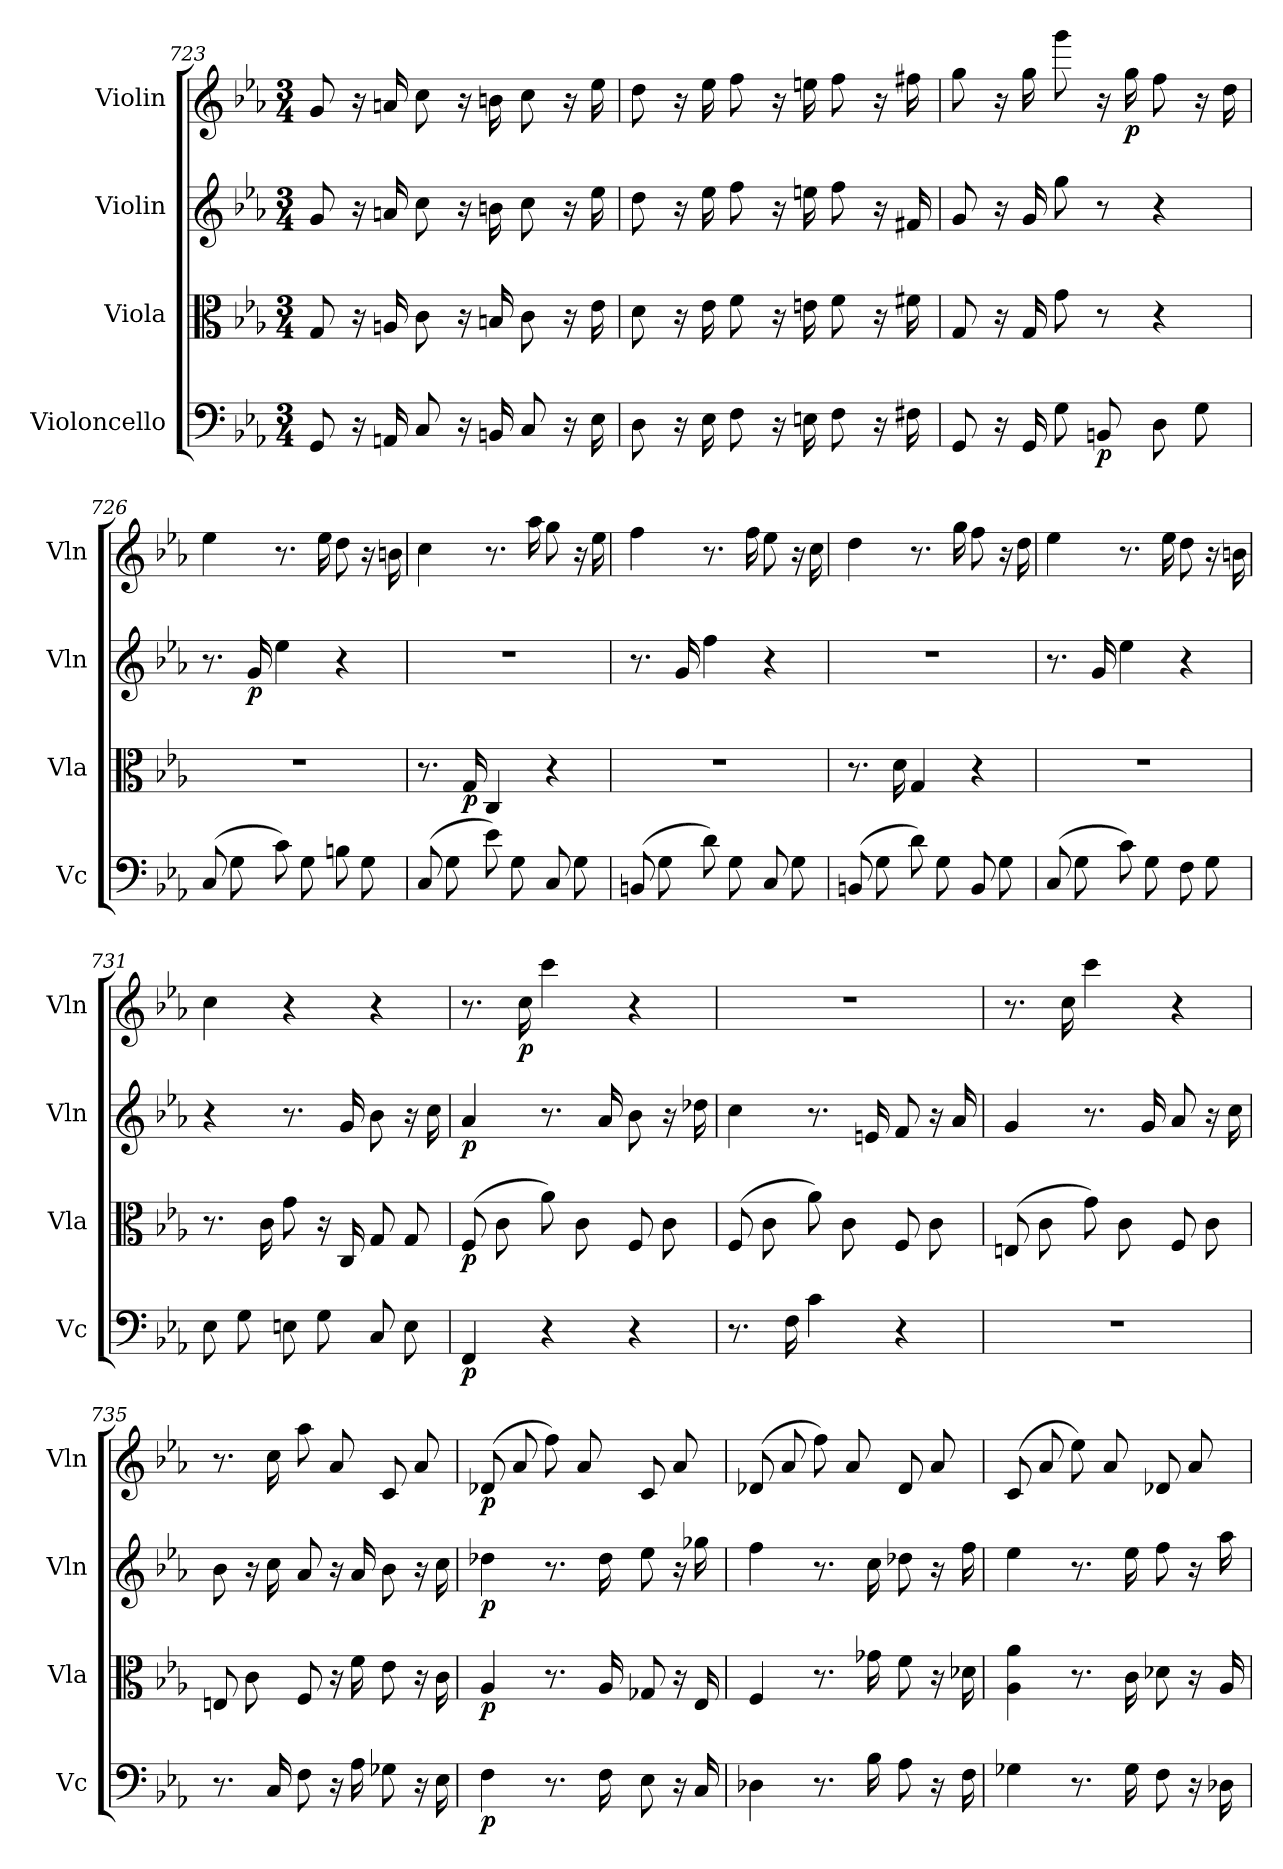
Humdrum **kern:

**kern	**dynam	**kern	**dynam	**kern	**dynam	**kern	**dynam
*part4	*part4	*part3	*part3	*part2	*part2	*part1	*part1
*staff4	*staff4	*staff3	*staff3	*staff2	*staff2	*staff1	*staff1
*I"Violoncello	*	*I"Viola	*	*I"Violin	*	*I"Violin	*
*I'Vc	*	*I'Vla	*	*I'Vln	*	*I'Vln	*
*clefF4	*	*clefC3	*	*clefG2	*	*clefG2	*
*k[b-e-a-]	*	*k[b-e-a-]	*	*k[b-e-a-]	*	*k[b-e-a-]	*
*M3/4	*	*M3/4	*	*M3/4	*	*M3/4	*
=723	=723	=723	=723	=723	=723	=723	=723
8GG	.	8G	.	8g	.	8g	.
16r	.	16r	.	16r	.	16r	.
16AAn	.	16An	.	16an	.	16an	.
8C	.	8c	.	8cc	.	8cc	.
16r	.	16r	.	16r	.	16r	.
16BBn	.	16Bn	.	16bn	.	16bn	.
8C	.	8c	.	8cc	.	8cc	.
16r	.	16r	.	16r	.	16r	.
16E-	.	16e-	.	16ee-	.	16ee-	.
=724	=724	=724	=724	=724	=724	=724	=724
8D	.	8d	.	8dd	.	8dd	.
16r	.	16r	.	16r	.	16r	.
16E-	.	16e-	.	16ee-	.	16ee-	.
8F	.	8f	.	8ff	.	8ff	.
16r	.	16r	.	16r	.	16r	.
16En	.	16en	.	16een	.	16een	.
8F	.	8f	.	8ff	.	8ff	.
16r	.	16r	.	16r	.	16r	.
16F#X	.	16f#X	.	16f#X	.	16ff#X	.
=725	=725	=725	=725	=725	=725	=725	=725
8GG	.	8G	.	8g	.	8gg	.
16r	.	16r	.	16r	.	16r	.
16GG	.	16G	.	16g	.	16gg	.
8G	.	8g	.	8gg	.	8ggg	.
8BBn	p	8r	.	8r	.	16r	.
.	.	.	.	.	.	16gg	p
8D	.	4r	.	4r	.	8ff	.
8G	.	.	.	.	.	16r	.
.	.	.	.	.	.	16dd	.
=726	=726	=726	=726	=726	=726	=726	=726
(8C	.	2.r	.	8.r	.	4ee-	.
8G	.	.	.	.	.	.	.
.	.	.	.	16g	p	.	.
8c)	.	.	.	4ee-	.	8.r	.
8G	.	.	.	.	.	.	.
.	.	.	.	.	.	16ee-	.
8Bn	.	.	.	4r	.	8dd	.
8G	.	.	.	.	.	16r	.
.	.	.	.	.	.	16bn	.
=727	=727	=727	=727	=727	=727	=727	=727
(8C	.	8.r	.	2.r	.	4cc	.
8G	.	.	.	.	.	.	.
.	.	16G	p	.	.	.	.
8e-)	.	4C	.	.	.	8.r	.
8G	.	.	.	.	.	.	.
.	.	.	.	.	.	16aa-	.
8C	.	4r	.	.	.	8gg	.
8G	.	.	.	.	.	16r	.
.	.	.	.	.	.	16ee-	.
=728	=728	=728	=728	=728	=728	=728	=728
(8BBn	.	2.r	.	8.r	.	4ff	.
8G	.	.	.	.	.	.	.
.	.	.	.	16g	.	.	.
8d)	.	.	.	4ff	.	8.r	.
8G	.	.	.	.	.	.	.
.	.	.	.	.	.	16ff	.
8C	.	.	.	4r	.	8ee-	.
8G	.	.	.	.	.	16r	.
.	.	.	.	.	.	16cc	.
=729	=729	=729	=729	=729	=729	=729	=729
(8BBn	.	8.r	.	2.r	.	4dd	.
8G	.	.	.	.	.	.	.
.	.	16d	.	.	.	.	.
8d)	.	4G	.	.	.	8.r	.
8G	.	.	.	.	.	.	.
.	.	.	.	.	.	16gg	.
8BB	.	4r	.	.	.	8ff	.
8G	.	.	.	.	.	16r	.
.	.	.	.	.	.	16dd	.
=730	=730	=730	=730	=730	=730	=730	=730
(8C	.	2.r	.	8.r	.	4ee-	.
8G	.	.	.	.	.	.	.
.	.	.	.	16g	.	.	.
8c)	.	.	.	4ee-	.	8.r	.
8G	.	.	.	.	.	.	.
.	.	.	.	.	.	16ee-	.
8F	.	.	.	4r	.	8dd	.
8G	.	.	.	.	.	16r	.
.	.	.	.	.	.	16bn	.
=731	=731	=731	=731	=731	=731	=731	=731
8E-	.	8.r	.	4r	.	4cc	.
8G	.	.	.	.	.	.	.
.	.	16c	.	.	.	.	.
8En	.	8g	.	8.r	.	4r	.
8G	.	16r	.	.	.	.	.
.	.	16C	.	16g	.	.	.
8C	.	8G	.	8b-	.	4r	.
8E	.	8G	.	16r	.	.	.
.	.	.	.	16cc	.	.	.
=732	=732	=732	=732	=732	=732	=732	=732
4FF	p	(8F	p	4a-	p	8.r	.
.	.	8c	.	.	.	.	.
.	.	.	.	.	.	16cc	p
4r	.	8a-)	.	8.r	.	4ccc	.
.	.	8c	.	.	.	.	.
.	.	.	.	16a-	.	.	.
4r	.	8F	.	8b-	.	4r	.
.	.	8c	.	16r	.	.	.
.	.	.	.	16dd-X	.	.	.
=733	=733	=733	=733	=733	=733	=733	=733
8.r	.	(8F	.	4cc	.	2.r	.
.	.	8c	.	.	.	.	.
16F	.	.	.	.	.	.	.
4c	.	8a-)	.	8.r	.	.	.
.	.	8c	.	.	.	.	.
.	.	.	.	16en	.	.	.
4r	.	8F	.	8f	.	.	.
.	.	8c	.	16r	.	.	.
.	.	.	.	16a-	.	.	.
=734	=734	=734	=734	=734	=734	=734	=734
2.r	.	(8En	.	4g	.	8.r	.
.	.	8c	.	.	.	.	.
.	.	.	.	.	.	16cc	.
.	.	8g)	.	8.r	.	4ccc	.
.	.	8c	.	.	.	.	.
.	.	.	.	16g	.	.	.
.	.	8F	.	8a-	.	4r	.
.	.	8c	.	16r	.	.	.
.	.	.	.	16cc	.	.	.
=735	=735	=735	=735	=735	=735	=735	=735
8.r	.	8En	.	8b-	.	8.r	.
.	.	8c	.	16r	.	.	.
16C	.	.	.	16cc	.	16cc	.
8F	.	8F	.	8a-	.	8aa-	.
16r	.	16r	.	16r	.	8a-	.
16A-	.	16f	.	16a-	.	.	.
8G-X	.	8e-	.	8b-	.	8c	.
16r	.	16r	.	16r	.	8a-	.
16E-	.	16c	.	16cc	.	.	.
=736	=736	=736	=736	=736	=736	=736	=736
4F	p	4A-	p	4dd-X	p	(8d-X	p
.	.	.	.	.	.	8a-	.
8.r	.	8.r	.	8.r	.	8ff)	.
.	.	.	.	.	.	8a-	.
16F	.	16A-	.	16dd-	.	.	.
8E-	.	8G-X	.	8ee-	.	8c	.
16r	.	16r	.	16r	.	8a-	.
16C	.	16E-	.	16gg-X	.	.	.
=737	=737	=737	=737	=737	=737	=737	=737
4D-X	.	4F	.	4ff	.	(8d-X	.
.	.	.	.	.	.	8a-	.
8.r	.	8.r	.	8.r	.	8ff)	.
.	.	.	.	.	.	8a-	.
16B-	.	16g-X	.	16cc	.	.	.
8A-	.	8f	.	8dd-X	.	8d-	.
16r	.	16r	.	16r	.	8a-	.
16F	.	16d-X	.	16ff	.	.	.
=738	=738	=738	=738	=738	=738	=738	=738
4G-X	.	4A- 4a-	.	4ee-	.	(8c	.
.	.	.	.	.	.	8a-	.
8.r	.	8.r	.	8.r	.	8ee-)	.
.	.	.	.	.	.	8a-	.
16G-	.	16c	.	16ee-	.	.	.
8F	.	8d-X	.	8ff	.	8d-X	.
16r	.	16r	.	16r	.	8a-	.
16D-X	.	16A-	.	16aa-	.	.	.
=	=	=	=	=	=	=	=
*-	*-	*-	*-	*-	*-	*-	*-
